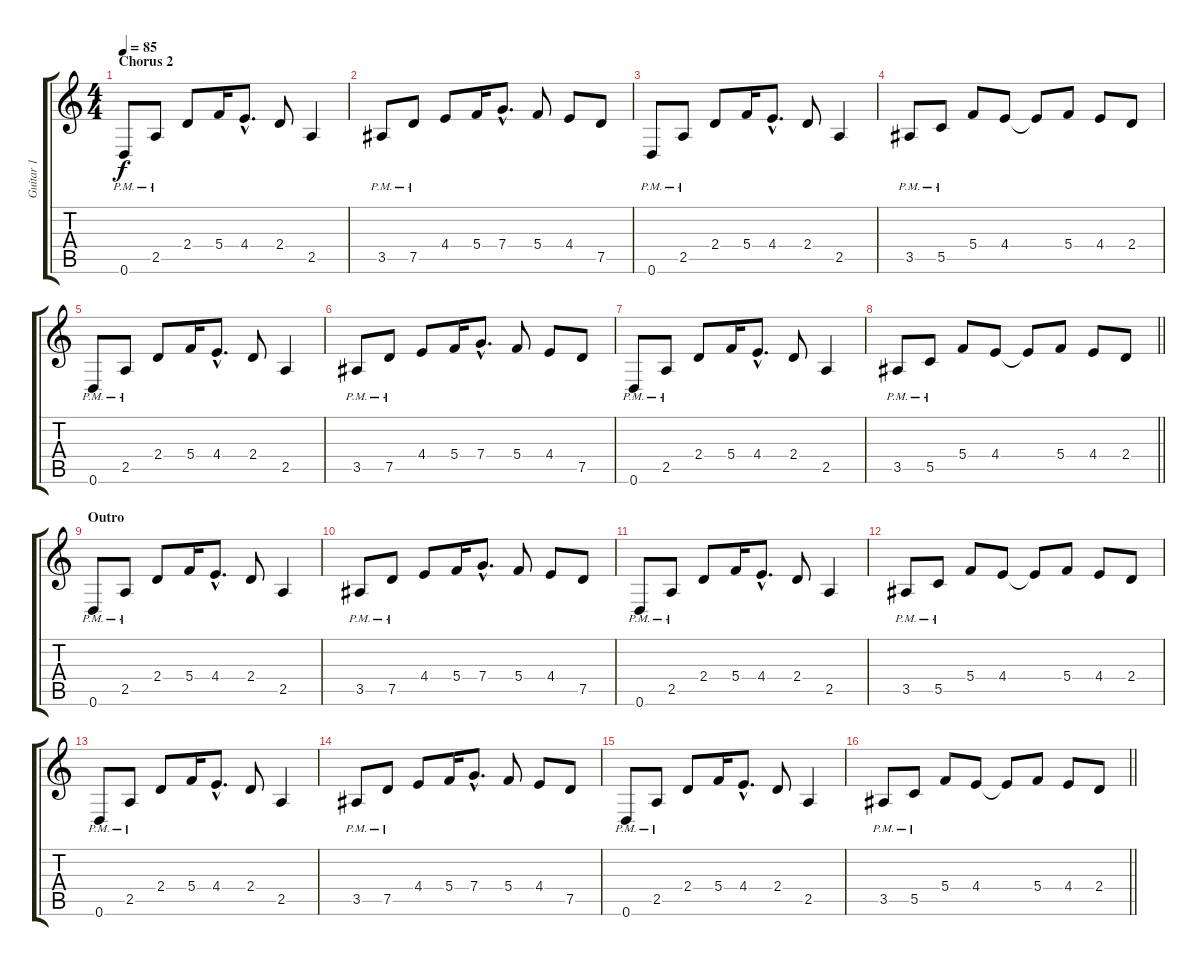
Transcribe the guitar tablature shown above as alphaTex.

\track ("Guitar 1" "Guitar 1") {instrument acousticguitarnylon}
\staff {score tabs}
\tuning (D4 A3 F3 C3 G2 D2) {hide}
\ts (4 4)
\section ("" "Chorus 2")
\tempo 85
\clef g2
\ks c
0.6{pm}.8{dy f} 2.5{pm}.8 2.4.8 5.4.16 4.4{hac}.8{d} 2.4.8 2.5.4 |
3.5{pm}.8 7.5{pm}.8 4.4.8 5.4.16 7.4{hac}.8{d} 5.4.8 4.4.8 7.5.8 |
0.6{pm}.8 2.5{pm}.8 2.4.8 5.4.16 4.4{hac}.8{d} 2.4.8 2.5.4 |
3.5{pm}.8 5.5{pm}.8 5.4.8 4.4.8 4.4{t}.8 5.4.8 4.4.8 2.4.8 |
0.6{pm}.8 2.5{pm}.8 2.4.8 5.4.16 4.4{hac}.8{d} 2.4.8 2.5.4 |
3.5{pm}.8 7.5{pm}.8 4.4.8 5.4.16 7.4{hac}.8{d} 5.4.8 4.4.8 7.5.8 |
0.6{pm}.8 2.5{pm}.8 2.4.8 5.4.16 4.4{hac}.8{d} 2.4.8 2.5.4 |
\barLineRight lightlight
3.5{pm}.8 5.5{pm}.8 5.4.8 4.4.8 4.4{t}.8 5.4.8 4.4.8 2.4.8 |
\section ("" "Outro")
0.6{pm}.8 2.5{pm}.8 2.4.8 5.4.16 4.4{hac}.8{d} 2.4.8 2.5.4 |
3.5{pm}.8 7.5{pm}.8 4.4.8 5.4.16 7.4{hac}.8{d} 5.4.8 4.4.8 7.5.8 |
0.6{pm}.8 2.5{pm}.8 2.4.8 5.4.16 4.4{hac}.8{d} 2.4.8 2.5.4 |
3.5{pm}.8 5.5{pm}.8 5.4.8 4.4.8 4.4{t}.8 5.4.8 4.4.8 2.4.8 |
0.6{pm}.8 2.5{pm}.8 2.4.8 5.4.16 4.4{hac}.8{d} 2.4.8 2.5.4 |
3.5{pm}.8 7.5{pm}.8 4.4.8 5.4.16 7.4{hac}.8{d} 5.4.8 4.4.8 7.5.8 |
0.6{pm}.8 2.5{pm}.8 2.4.8 5.4.16 4.4{hac}.8{d} 2.4.8 2.5.4 |
\barLineRight lightlight
3.5{pm}.8 5.5{pm}.8 5.4.8 4.4.8 4.4{t}.8 5.4.8 4.4.8 2.4.8
